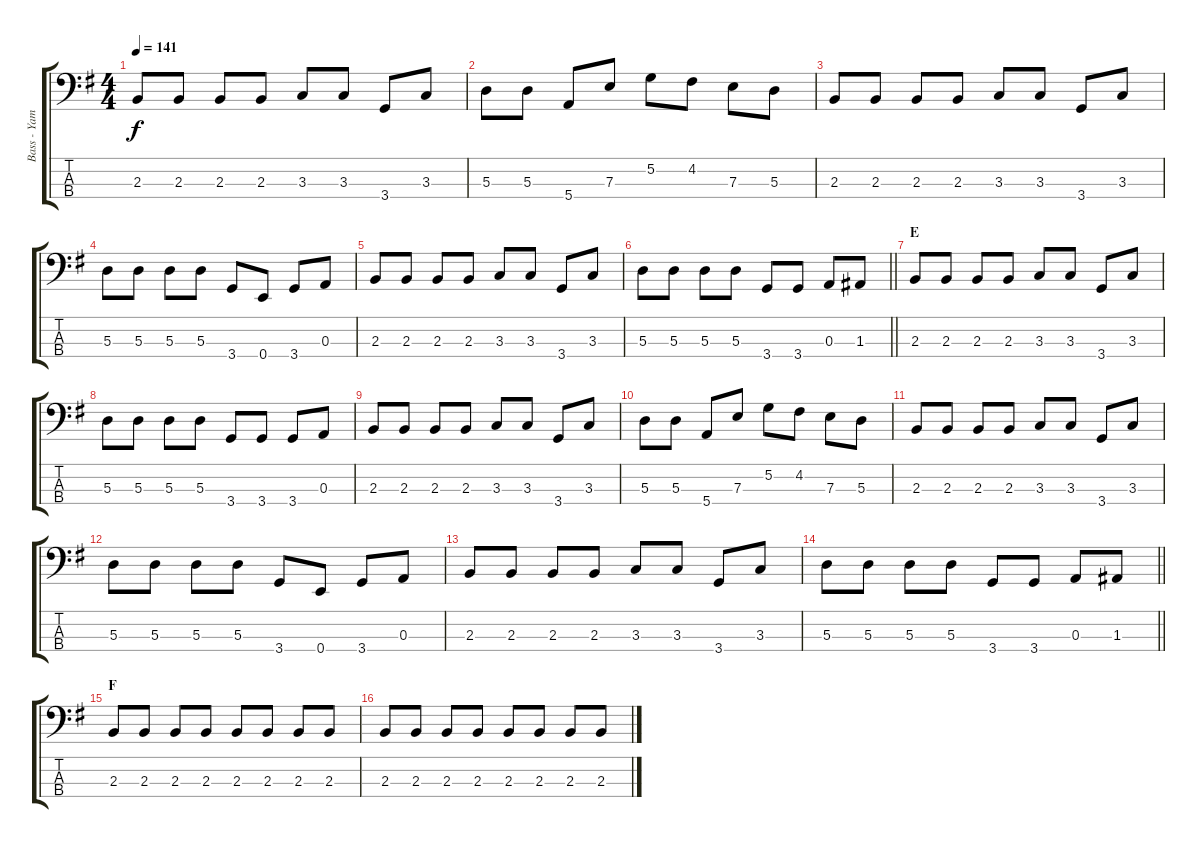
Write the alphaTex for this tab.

\track ("Bass - Yamada Takahiro" "Bass - Yam") {instrument electricbasspick}
\staff {score tabs}
\tuning (G2 D2 A1 E1) {hide}
\ts (4 4)
\tempo 141
\clef f4
\ks g
2.3.8{dy f} 2.3.8 2.3.8 2.3.8 3.3.8 3.3.8 3.4.8 3.3.8 |
5.3.8 5.3.8 5.4.8 7.3.8 5.2.8 4.2.8 7.3.8 5.3.8 |
2.3.8 2.3.8 2.3.8 2.3.8 3.3.8 3.3.8 3.4.8 3.3.8 |
5.3.8 5.3.8 5.3.8 5.3.8 3.4.8 0.4.8 3.4.8 0.3.8 |
2.3.8 2.3.8 2.3.8 2.3.8 3.3.8 3.3.8 3.4.8 3.3.8 |
\barLineRight lightlight
5.3.8 5.3.8 5.3.8 5.3.8 3.4.8 3.4.8 0.3.8 1.3.8 |
\section ("" "E")
2.3.8 2.3.8 2.3.8 2.3.8 3.3.8 3.3.8 3.4.8 3.3.8 |
5.3.8 5.3.8 5.3.8 5.3.8 3.4.8 3.4.8 3.4.8 0.3.8 |
2.3.8 2.3.8 2.3.8 2.3.8 3.3.8 3.3.8 3.4.8 3.3.8 |
5.3.8 5.3.8 5.4.8 7.3.8 5.2.8 4.2.8 7.3.8 5.3.8 |
2.3.8 2.3.8 2.3.8 2.3.8 3.3.8 3.3.8 3.4.8 3.3.8 |
5.3.8 5.3.8 5.3.8 5.3.8 3.4.8 0.4.8 3.4.8 0.3.8 |
2.3.8 2.3.8 2.3.8 2.3.8 3.3.8 3.3.8 3.4.8 3.3.8 |
\barLineRight lightlight
5.3.8 5.3.8 5.3.8 5.3.8 3.4.8 3.4.8 0.3.8 1.3.8 |
\section ("" "F")
2.3.8 2.3.8 2.3.8 2.3.8 2.3.8 2.3.8 2.3.8 2.3.8 |
2.3.8 2.3.8 2.3.8 2.3.8 2.3.8 2.3.8 2.3.8 2.3.8
